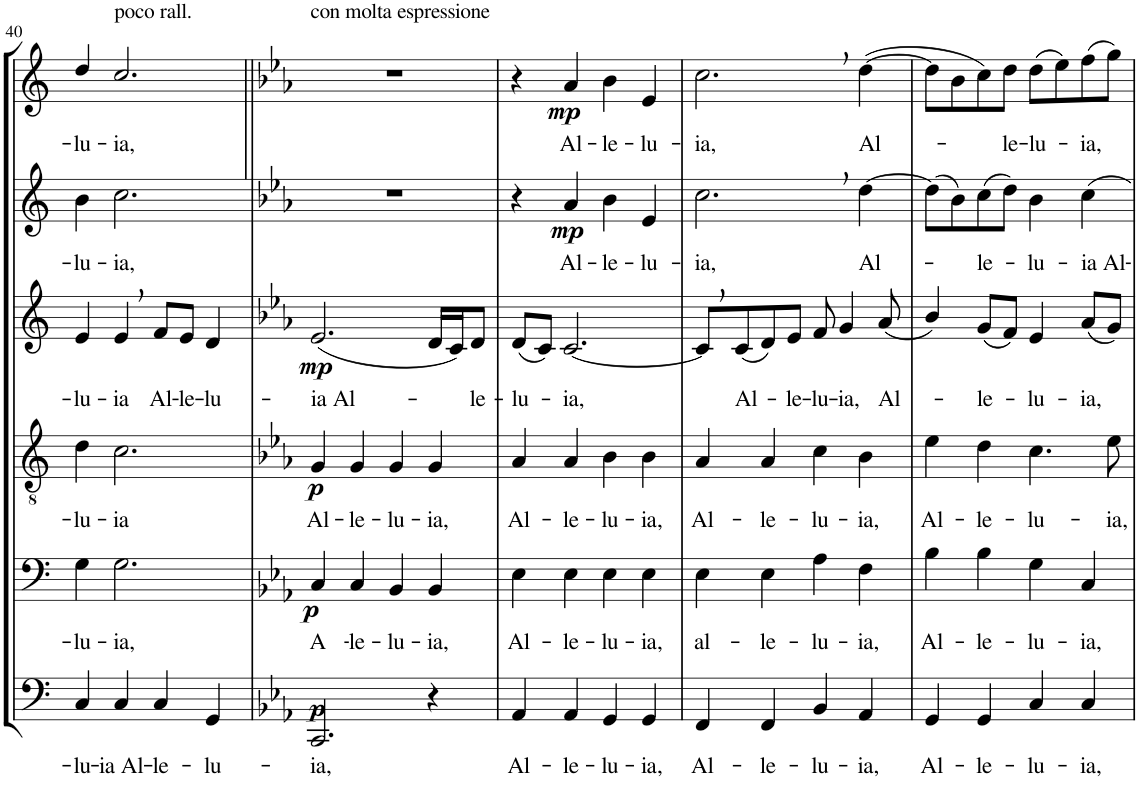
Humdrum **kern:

**kern	**text	**dynam	**kern	**text	**dynam	**kern	**text	**dynam	**kern	**text	**dynam	**kern	**text	**dynam	**kern	**text	**dynam
*part6	*part6	*part6	*part5	*part5	*part5	*part4	*part4	*part4	*part3	*part3	*part3	*part2	*part2	*part2	*part1	*part1	*part1
*staff6	*staff6	*staff6	*staff5	*staff5	*staff5	*staff4	*staff4	*staff4	*staff3	*staff3	*staff3	*staff2	*staff2	*staff2	*staff1	*staff1	*staff1
*I"Bassi II	*	*	*I"Bassi I	*	*	*I"Tenori	*	*	*I"Contralti	*	*	*I"Soprani II	*	*	*I"Soprani I	*	*
!!LO:PB:g=z
*clefF4	*	*	*clefF4	*	*	*clefGv2	*	*	*clefG2	*	*	*clefG2	*	*	*clefG2	*	*
*	*	*	*	*	*	*	*	*	*	*	*	*Trd1c2	*	*	*Trd1c2	*	*
*k[]	*	*	*k[]	*	*	*k[]	*	*	*k[]	*	*	*k[]	*	*	*k[]	*	*
*C:	*	*	*C:	*	*	*C:	*	*	*C:	*	*	*C:	*	*	*C:	*	*
*M4/4	*	*	*M4/4	*	*	*M4/4	*	*	*M4/4	*	*	*M4/4	*	*	*M4/4	*	*
=40	=40	=40	=40	=40	=40	=40	=40	=40	=40	=40	=40	=40	=40	=40	=40	=40	=40
!	!LO:LY:b	!	!	!LO:LY:b	!	!	!LO:LY:b	!	!	!LO:LY:b	!	!	!LO:LY:b	!	!	!LO:LY:b	!
4C/	-lu-	.	4G\	-lu-	.	4d\	-lu-	.	4e/	-lu-	.	4b\	-lu-	.	4dd/	-lu-	.
!	!	!	!	!	!	!	!	!	!	!	!	!	!	!	!LO:TX:a:t=poco rall.	!	!
!	!LO:LY:b	!	!	!LO:LY:b	!	!	!LO:LY:b	!	!	!LO:LY:b	!	!	!LO:LY:b	!	!	!LO:LY:b	!
4C/	-ia Al-	.	2.G\	-ia,	.	2.c\	-ia	.	4e,/	-ia	.	2.cc\	-ia,	.	2.cc/	-ia,	.
!	!LO:LY:b	!	!	!	!	!	!	!	!	!LO:LY:b	!	!	!	!	!	!	!
4C/	-le-	.	.	.	.	.	.	.	8f/L	Al-	.	.	.	.	.	.	.
!	!	!	!	!	!	!	!	!	!	!LO:LY:b	!	!	!	!	!	!	!
.	.	.	.	.	.	.	.	.	8e/J	-le-	.	.	.	.	.	.	.
!	!LO:LY:b	!	!	!	!	!	!	!	!	!LO:LY:b	!	!	!	!	!	!	!
4GG/	-lu-	.	.	.	.	.	.	.	4d/	-lu-	.	.	.	.	.	.	.
=41||	=41||	=41||	=41||	=41||	=41||	=41||	=41||	=41||	=41||	=41||	=41||	=41||	=41||	=41||	=41||	=41||	=41||
*k[b-e-a-]	*	*	*k[b-e-a-]	*	*	*k[b-e-a-]	*	*	*k[b-e-a-]	*	*	*k[b-e-a-]	*	*	*k[b-e-a-]	*	*
*E-:	*	*	*E-:	*	*	*E-:	*	*	*E-:	*	*	*E-:	*	*	*E-:	*	*
!	!	!	!	!	!	!	!	!	!	!	!	!	!	!	!LO:TX:a:t=con molta espressione	!	!
!	!LO:LY:b	!LO:DY:b	!	!LO:LY:b	!LO:DY:b	!	!LO:LY:b	!LO:DY:b	!	!LO:LY:b	!LO:DY:b	!	!	!	!	!	!
2.CC/	-ia,	p	4C/	A-	p	4G/	Al-	p	(2.e-/	-ia Al-	mp	1r	.	.	1r	.	.
!	!	!	!	!LO:LY:b	!	!	!LO:LY:b	!	!	!	!	!	!	!	!	!	!
.	.	.	4C/	-le-	.	4G/	-le-	.	.	.	.	.	.	.	.	.	.
!	!	!	!	!LO:LY:b	!	!	!LO:LY:b	!	!	!	!	!	!	!	!	!	!
.	.	.	4BB-/	-lu-	.	4G/	-lu-	.	.	.	.	.	.	.	.	.	.
!	!	!	!	!LO:LY:b	!	!	!LO:LY:b	!	!	!	!	!	!	!	!	!	!
4r	.	.	4BB-/	-ia,	.	4G/	-ia,	.	16d/LL	.	.	.	.	.	.	.	.
.	.	.	.	.	.	.	.	.	16c/J)	.	.	.	.	.	.	.	.
!	!	!	!	!	!	!	!	!	!	!LO:LY:b	!	!	!	!	!	!	!
.	.	.	.	.	.	.	.	.	8d/J	-le-	.	.	.	.	.	.	.
=42	=42	=42	=42	=42	=42	=42	=42	=42	=42	=42	=42	=42	=42	=42	=42	=42	=42
!	!LO:LY:b	!	!	!LO:LY:b	!	!	!LO:LY:b	!	!	!LO:LY:b	!	!	!	!	!	!	!
4AA-/	Al-	.	4E-\	Al-	.	4A-/	Al-	.	(8d/L	-lu-	.	4r	.	.	4r	.	.
.	.	.	.	.	.	.	.	.	8c/J)	.	.	.	.	.	.	.	.
!	!LO:LY:b	!	!	!LO:LY:b	!	!	!LO:LY:b	!	!	!LO:LY:b	!	!	!LO:LY:b	!LO:DY:b	!	!LO:LY:b	!LO:DY:b
4AA-/	-le-	.	4E-\	-le-	.	4A-/	-le-	.	[2.c/	-ia,	.	4a-/	Al-	mp	4a-/	Al-	mp
!	!LO:LY:b	!	!	!LO:LY:b	!	!	!LO:LY:b	!	!	!	!	!	!LO:LY:b	!	!	!LO:LY:b	!
4GG/	-lu-	.	4E-\	-lu-	.	4B-\	-lu-	.	.	.	.	4b-\	-le-	.	4b-\	-le-	.
!	!LO:LY:b	!	!	!LO:LY:b	!	!	!LO:LY:b	!	!	!	!	!	!LO:LY:b	!	!	!LO:LY:b	!
4GG/	-ia,	.	4E-\	-ia,	.	4B-\	-ia,	.	.	.	.	4e-/	-lu-	.	4e-/	-lu-	.
=43	=43	=43	=43	=43	=43	=43	=43	=43	=43	=43	=43	=43	=43	=43	=43	=43	=43
!	!LO:LY:b	!	!	!LO:LY:b	!	!	!LO:LY:b	!	!	!	!	!	!LO:LY:b	!	!	!LO:LY:b	!
4FF/	Al-	.	4E-\	al-	.	4A-/	Al-	.	8c,/L]	.	.	2.cc,\	-ia,	.	2.cc,\	-ia,	.
!	!	!	!	!	!	!	!	!	!	!LO:LY:b	!	!	!	!	!	!	!
.	.	.	.	.	.	.	.	.	(8c/	Al-	.	.	.	.	.	.	.
!	!LO:LY:b	!	!	!LO:LY:b	!	!	!LO:LY:b	!	!	!	!	!	!	!	!	!	!
4FF/	-le-	.	4E-\	-le-	.	4A-/	-le-	.	8d/)	.	.	.	.	.	.	.	.
!	!	!	!	!	!	!	!	!	!	!LO:LY:b	!	!	!	!	!	!	!
.	.	.	.	.	.	.	.	.	8e-/J	-le-	.	.	.	.	.	.	.
!	!LO:LY:b	!	!	!LO:LY:b	!	!	!LO:LY:b	!	!	!LO:LY:b	!	!	!	!	!	!	!
4BB-/	-lu-	.	4A-\	-lu-	.	4c\	-lu-	.	8f/	-lu-	.	.	.	.	.	.	.
!	!	!	!	!	!	!	!	!	!	!LO:LY:b	!	!	!	!	!	!	!
.	.	.	.	.	.	.	.	.	4g/	-ia,	.	.	.	.	.	.	.
!	!LO:LY:b	!	!	!LO:LY:b	!	!	!LO:LY:b	!	!	!	!	!	!LO:LY:b	!	!	!LO:LY:b	!
4AA-/	-ia,	.	4F\	-ia,	.	4B-\	-ia,	.	.	.	.	[4dd\	Al-	.	([4dd\	Al-	.
!	!	!	!	!	!	!	!	!	!	!LO:LY:b	!	!	!	!	!	!	!
.	.	.	.	.	.	.	.	.	(8a-/	Al-	.	.	.	.	.	.	.
=44	=44	=44	=44	=44	=44	=44	=44	=44	=44	=44	=44	=44	=44	=44	=44	=44	=44
!	!LO:LY:b	!	!	!LO:LY:b	!	!	!LO:LY:b	!	!	!	!	!	!	!	!	!	!
4GG/	Al-	.	4B-\	Al-	.	4e-\	Al-	.	4b-/)	.	.	(8dd\L]	.	.	8dd\L]	.	.
.	.	.	.	.	.	.	.	.	.	.	.	8b-\)	.	.	8b-\	.	.
!	!LO:LY:b	!	!	!LO:LY:b	!	!	!LO:LY:b	!	!	!LO:LY:b	!	!	!LO:LY:b	!	!	!	!
4GG/	-le-	.	4B-\	-le-	.	4d\	-le-	.	(8g/L	-le-	.	(8cc\	-le-	.	8cc\)	.	.
!	!	!	!	!	!	!	!	!	!	!	!	!	!	!	!	!LO:LY:b	!
.	.	.	.	.	.	.	.	.	8f/J)	.	.	8dd\J)	.	.	8dd\J	-le-	.
!	!LO:LY:b	!	!	!LO:LY:b	!	!	!LO:LY:b	!	!	!LO:LY:b	!	!	!LO:LY:b	!	!	!LO:LY:b	!
4C/	-lu-	.	4G\	-lu-	.	4.c\	-lu-	.	4e-/	-lu-	.	4b-\	-lu-	.	(8dd\L	-lu-	.
.	.	.	.	.	.	.	.	.	.	.	.	.	.	.	8ee-\)	.	.
!	!LO:LY:b	!	!	!LO:LY:b	!	!	!	!	!	!LO:LY:b	!	!	!LO:LY:b	!	!	!LO:LY:b	!
4C/	-ia,	.	4C/	-ia,	.	.	.	.	(8a-/L	-ia,	.	4cc\	-ia Al-	.	(8ff\	-ia,	.
!	!	!	!	!	!	!	!LO:LY:b	!	!	!	!	!	!	!	!	!	!
.	.	.	.	.	.	8e-\	-ia,	.	8g/J)	.	.	.	.	.	8gg\J)	.	.
=	=	=	=	=	=	=	=	=	=	=	=	=	=	=	=	=	=
*-	*-	*-	*-	*-	*-	*-	*-	*-	*-	*-	*-	*-	*-	*-	*-	*-	*-
